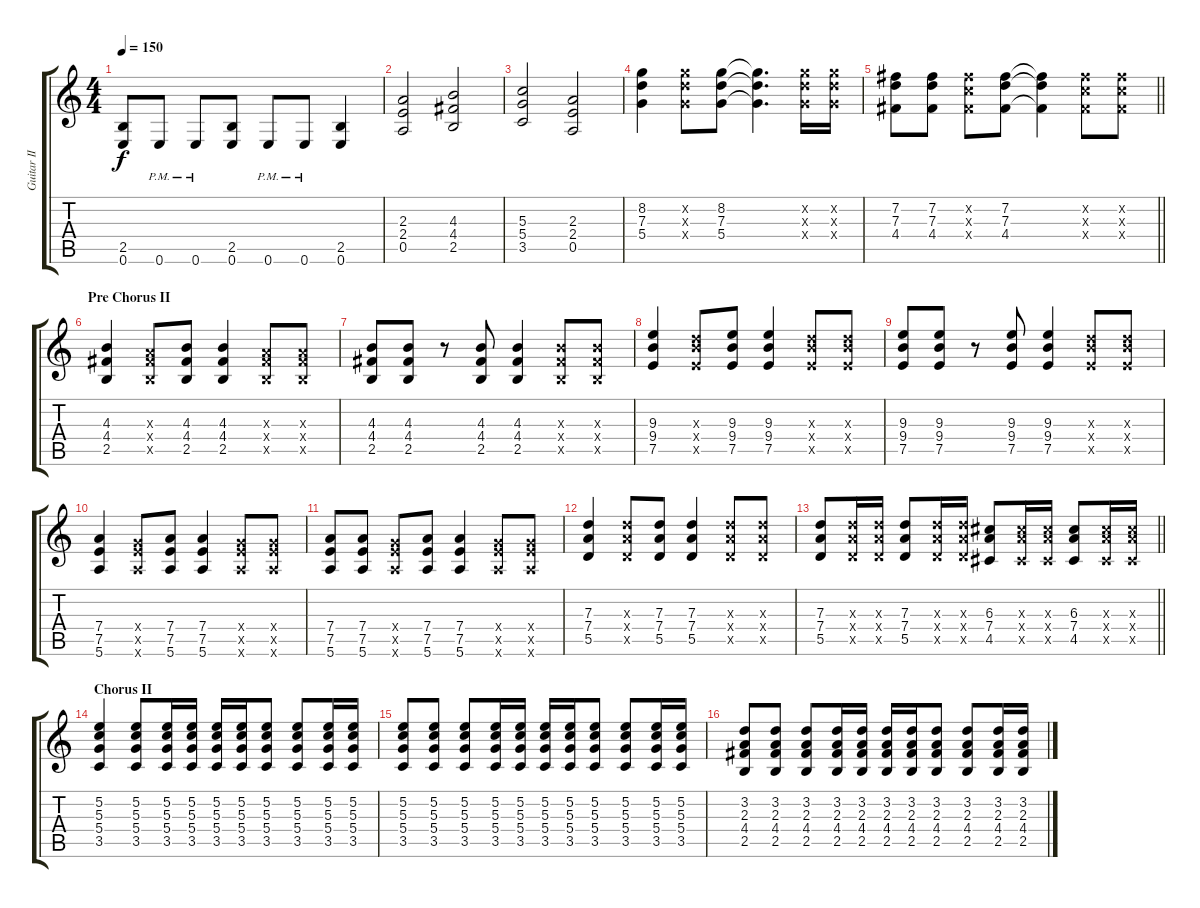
\track ("Guitar II" "Guitar II") {instrument overdrivenguitar}
\staff {score tabs}
\tuning (E4 B3 G3 D3 A2 E2) {hide}
\ts (4 4)
\tempo 150
\clef g2
\ks c
(2.5 0.6).8{dy f} 0.6{pm}.8 0.6{pm}.8 (2.5 0.6).8 0.6{pm}.8 0.6{pm}.8 (2.5 0.6).4 |
(2.3 2.4 0.5).2 (4.3 4.4 2.5).2 |
(5.3 5.4 3.5).2 (2.3 2.4 0.5).2 |
(8.2 7.3 5.4).4 (8.2{x} 7.3{x} 5.4{x}).8 (8.2 7.3 5.4).8 (8.2{t} 7.3{t} 5.4{t}).4{d} (8.2{x} 7.3{x} 5.4{x}).16 (8.2{x} 7.3{x} 5.4{x}).16 |
\barLineRight lightlight
(7.2 7.3 4.4).8 (7.2 7.3 4.4).8 (7.2{x} 5.3{x} 4.4{x}).8 (7.2 7.3 4.4).8 (7.2{t} 7.3{t} 4.4{t}).4 (7.2{x} 5.3{x} 4.4{x}).8 (7.2{x} 5.3{x} 4.4{x}).8 |
\section ("" "Pre Chorus II")
(4.3 4.4 2.5).4 (2.3{x} 4.4{x} 2.5{x}).8 (4.3 4.4 2.5).8 (4.3 4.4 2.5).4 (2.3{x} 4.4{x} 2.5{x}).8 (2.3{x} 4.4{x} 2.5{x}).8 |
(4.3 4.4 2.5).8 (4.3 4.4 2.5).8 r.8 (4.3 4.4 2.5).8 (4.3 4.4 2.5).4 (4.3{x} 4.4{x} 2.5{x}).8 (4.3{x} 4.4{x} 2.5{x}).8 |
(9.3 9.4 7.5).4 (7.3{x} 9.4{x} 7.5{x}).8 (9.3 9.4 7.5).8 (9.3 9.4 7.5).4 (7.3{x} 9.4{x} 7.5{x}).8 (7.3{x} 9.4{x} 7.5{x}).8 |
(9.3 9.4 7.5).8 (9.3 9.4 7.5).8 r.8 (9.3 9.4 7.5).8 (9.3 9.4 7.5).4 (7.3{x} 9.4{x} 7.5{x}).8 (7.3{x} 9.4{x} 7.5{x}).8 |
(7.4 7.5 5.6).4 (5.4{x} 7.5{x} 5.6{x}).8 (7.4 7.5 5.6).8 (7.4 7.5 5.6).4 (5.4{x} 7.5{x} 5.6{x}).8 (5.4{x} 7.5{x} 5.6{x}).8 |
(7.4 7.5 5.6).8 (7.4 7.5 5.6).8 (5.4{x} 7.5{x} 5.6{x}).8 (7.4 7.5 5.6).8 (7.4 7.5 5.6).4 (5.4{x} 7.5{x} 5.6{x}).8 (5.4{x} 7.5{x} 5.6{x}).8 |
(7.3 7.4 5.5).4 (7.3{x} 7.4{x} 5.5{x}).8 (7.3 7.4 5.5).8 (7.3 7.4 5.5).4 (7.3{x} 7.4{x} 5.5{x}).8 (7.3{x} 7.4{x} 5.5{x}).8 |
\barLineRight lightlight
(7.3 7.4 5.5).8 (7.3{x} 7.4{x} 5.5{x}).16 (7.3{x} 7.4{x} 5.5{x}).16 (7.3 7.4 5.5).8 (7.3{x} 7.4{x} 5.5{x}).16 (7.3{x} 7.4{x} 5.5{x}).16 (6.3 7.4 4.5).8 (6.3{x} 7.4{x} 4.5{x}).16 (6.3{x} 7.4{x} 4.5{x}).16 (6.3 7.4 4.5).8 (6.3{x} 7.4{x} 4.5{x}).16 (6.3{x} 7.4{x} 4.5{x}).16 |
\section ("" "Chorus II")
(5.2 5.3 5.4 3.5).4 (5.2 5.3 5.4 3.5).8 (5.2 5.3 5.4 3.5).16 (5.2 5.3 5.4 3.5).16 (5.2 5.3 5.4 3.5).16 (5.2 5.3 5.4 3.5).16 (5.2 5.3 5.4 3.5).8 (5.2 5.3 5.4 3.5).8 (5.2 5.3 5.4 3.5).16 (5.2 5.3 5.4 3.5).16 |
(5.2 5.3 5.4 3.5).8 (5.2 5.3 5.4 3.5).8 (5.2 5.3 5.4 3.5).8 (5.2 5.3 5.4 3.5).16 (5.2 5.3 5.4 3.5).16 (5.2 5.3 5.4 3.5).16 (5.2 5.3 5.4 3.5).16 (5.2 5.3 5.4 3.5).8 (5.2 5.3 5.4 3.5).8 (5.2 5.3 5.4 3.5).16 (5.2 5.3 5.4 3.5).16 |
(3.2 2.3 4.4 2.5).8 (3.2 2.3 4.4 2.5).8 (3.2 2.3 4.4 2.5).8 (3.2 2.3 4.4 2.5).16 (3.2 2.3 4.4 2.5).16 (3.2 2.3 4.4 2.5).16 (3.2 2.3 4.4 2.5).16 (3.2 2.3 4.4 2.5).8 (3.2 2.3 4.4 2.5).8 (3.2 2.3 4.4 2.5).16 (3.2 2.3 4.4 2.5).16
